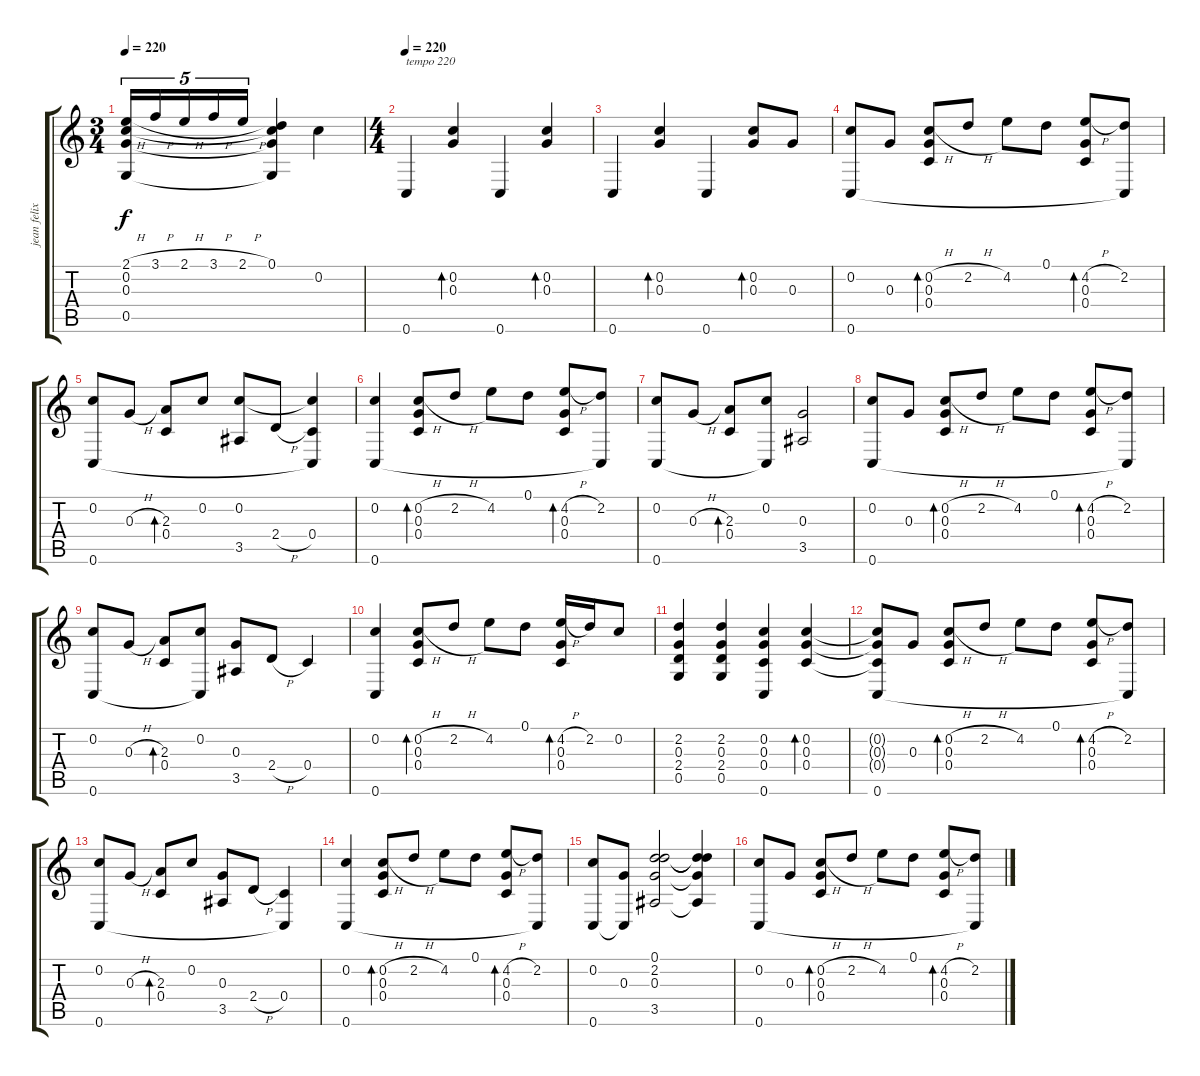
\track ("jean felix" "jean felix") {instrument acousticguitarsteel}
\staff {score tabs}
\tuning (D4 C4 G3 C3 G2 C2) {hide}
\ts (3 4)
\tempo 220
\clef g2
\ks c
(2.1{h} 0.2 0.3 0.5).16{tu (5 4) dy f} 3.1{h}.16{tu (5 4)} 2.1{h}.16{tu (5 4)} 3.1{h}.16{tu (5 4)} 2.1{h}.16{tu (5 4)} (0.1 0.2{t} 0.3{t} 0.5{t}).4 0.2.4 |
\ts (4 4)
\tempo 220
0.6.4{txt "tempo 220"} (0.2 0.3).4{bd 30} 0.6.4 (0.2 0.3).4{bd 30} |
0.6.4 (0.2 0.3).4{bd 30} 0.6.4 (0.2 0.3).8{bd 30} 0.3.8 |
(0.2 0.6).8 0.3.8 (0.2{h} 0.3 0.4).8{bd 30} 2.2{h}.8 4.2.8 0.1.8 (4.2{h} 0.3 0.4).8{bd 30} (2.2 0.6{t}).8 |
(0.2 0.6).8 0.3{h}.8 (2.3 0.4).8{bd 30} 0.2.8 (0.2 3.5).8 2.4{h}.8 (0.2{t} 0.4 0.6{t}).4 |
(0.2 0.6).4 (0.2{h} 0.3 0.4).8{bd 30} 2.2{h}.8 4.2.8 0.1.8 (4.2{h} 0.3 0.4).8{bd 30} (2.2 0.6{t}).8 |
(0.2 0.6).8 0.3{h}.8 (2.3 0.4).8{bd 30} (0.2 0.6{t}).8 (0.3 3.5).2 |
(0.2 0.6).8 0.3.8 (0.2{h} 0.3 0.4).8{bd 30} 2.2{h}.8 4.2.8 0.1.8 (4.2{h} 0.3 0.4).8{bd 30} (2.2 0.6{t}).8 |
(0.2 0.6).8 0.3{h}.8 (2.3 0.4).8{bd 30} (0.2 0.6{t}).8 (0.3 3.5).8 2.4{h}.8 0.4.4 |
(0.2 0.6).4 (0.2{h} 0.3 0.4).8{bd 30} 2.2{h}.8 4.2.8 0.1.8 (4.2{h} 0.3 0.4).16{bd 30} 2.2.16 0.2.8 |
(2.2 0.3 2.4 0.5).4 (2.2 0.3 2.4 0.5).4 (0.2 0.3 0.4 0.6).4 (0.2 0.3 0.4).4{bd 30} |
(0.2{t} 0.3{t} 0.4{t} 0.6).8 0.3.8 (0.2{h} 0.3 0.4).8{bd 30} 2.2{h}.8 4.2.8 0.1.8 (4.2{h} 0.3 0.4).8{bd 30} (2.2 0.6{t}).8 |
(0.2 0.6).8 0.3{h}.8 (2.3 0.4).8{bd 30} 0.2.8 (0.3 3.5).8 2.4{h}.8 (0.4 0.6{t}).4 |
(0.2 0.6).4 (0.2{h} 0.3 0.4).8{bd 30} 2.2{h}.8 4.2.8 0.1.8 (4.2{h} 0.3 0.4).8{bd 30} (2.2 0.6{t}).8 |
(0.2 0.6).8 (0.3 0.6{t}).8 (0.1 2.2 0.3 3.5).2 (0.1{t} 2.2{t} 0.3{t} 3.5{t}).4 |
(0.2 0.6).8 0.3.8 (0.2{h} 0.3 0.4).8{bd 30} 2.2{h}.8 4.2.8 0.1.8 (4.2{h} 0.3 0.4).8{bd 30} (2.2 0.6{t}).8
